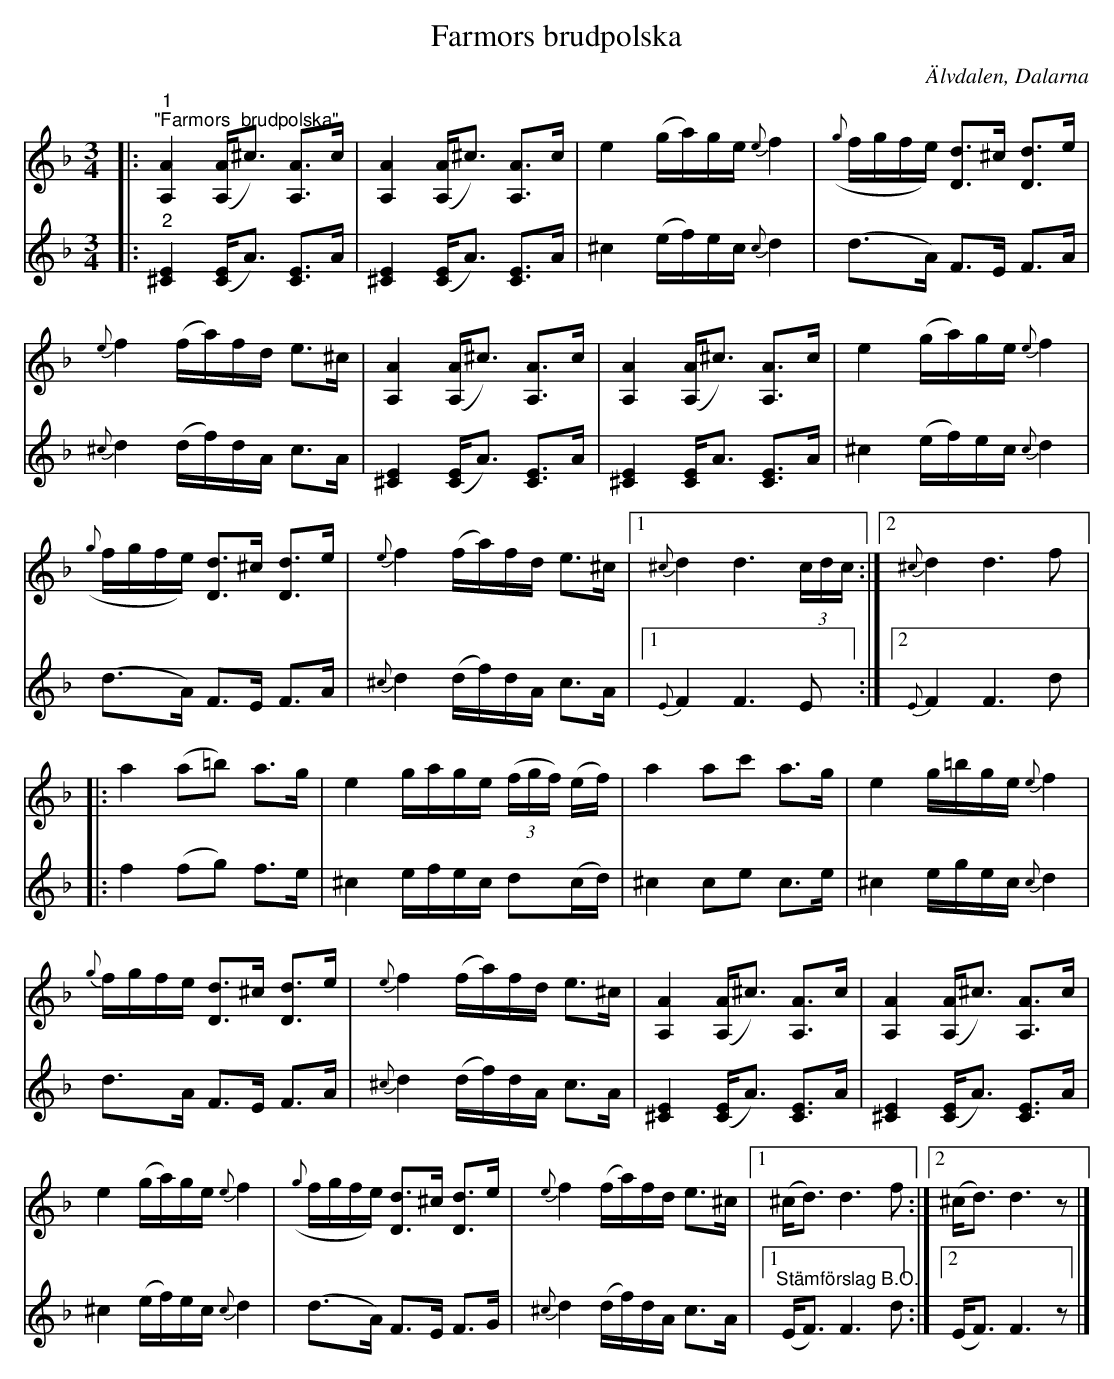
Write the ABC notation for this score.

X:1
T:Farmors brudpolska
O:Älvdalen, Dalarna
L:1/8
M:3/4
K:Dm
V:1
|:"^1""^\"Farmors  brudpolska\"" [A,A]2 ([A,A]<^c) [A,A]>c | [A,A]2 ([A,A]<^c) [A,A]>c | e2 (g/a/)g/e/{e} f2 |({g} f/g/f/e/) [Dd]>^c [Dd]>e |
{e} f2 (f/a/)f/d/ e>^c | [A,A]2 ([A,A]<^c) [A,A]>c | [A,A]2 ([A,A]<^c) [A,A]>c | e2 (g/a/)g/e/{e} f2 |
({g} f/g/f/e/) [Dd]>^c [Dd]>e |{e} f2 (f/a/)f/d/ e>^c |1{^c} d2 d3 (3c/d/c/ :|2{^c} d2 d3 f |:
a2 (a=b) a>g | e2 g/a/g/e/ (3(f/g/f/) (e/f/) | a2 ac' a>g | e2 g/=b/g/e/{e} f2 |
{g} f/g/f/e/ [Dd]>^c [Dd]>e |{e} f2 (f/a/)f/d/ e>^c | [A,A]2 ([A,A]<^c) [A,A]>c | [A,A]2 ([A,A]<^c) [A,A]>c |
e2 (g/a/)g/e/{e} f2 |({g} f/g/f/e/) [Dd]>^c [Dd]>e | {e} f2 (f/a/)f/d/ e>^c |1 (^c<d) d3 f :|2 (^c<d) d3 z |]
V:2
|:"^2" [^CE]2 ([CE]<A) [CE]>A | [^CE]2 ([CE]<A) [CE]>A | ^c2 (e/f/)e/c/{c} d2 | (d>A) F>E F>A |
{^c} d2 (d/f/)d/A/ c>A | [^CE]2 ([CE]<A) [CE]>A | [^CE]2 [CE]<A [CE]>A | ^c2 (e/f/)e/c/{c} d2 |
(d>A) F>E F>A |{^c} d2 (d/f/)d/A/ c>A |1{E} F2 F3 E :|2{E} F2 F3 d |:
f2 (fg) f>e | ^c2 e/f/e/c/ d(c/d/) | ^c2 ce c>e | ^c2 e/g/e/c/{c} d2 |
d>A F>E F>A |{^c} d2 (d/f/)d/A/ c>A | [^CE]2 ([CE]<A) [CE]>A | [^CE]2 ([CE]<A) [CE]>A |
^c2 (e/f/)e/c/{c} d2 | (d>A) F>E F>G | {^c} d2 (d/f/)d/A/ c>A |1"^Stämförslag B.O." (E<F) F3 d :|2 (E<F) F3 z |]
